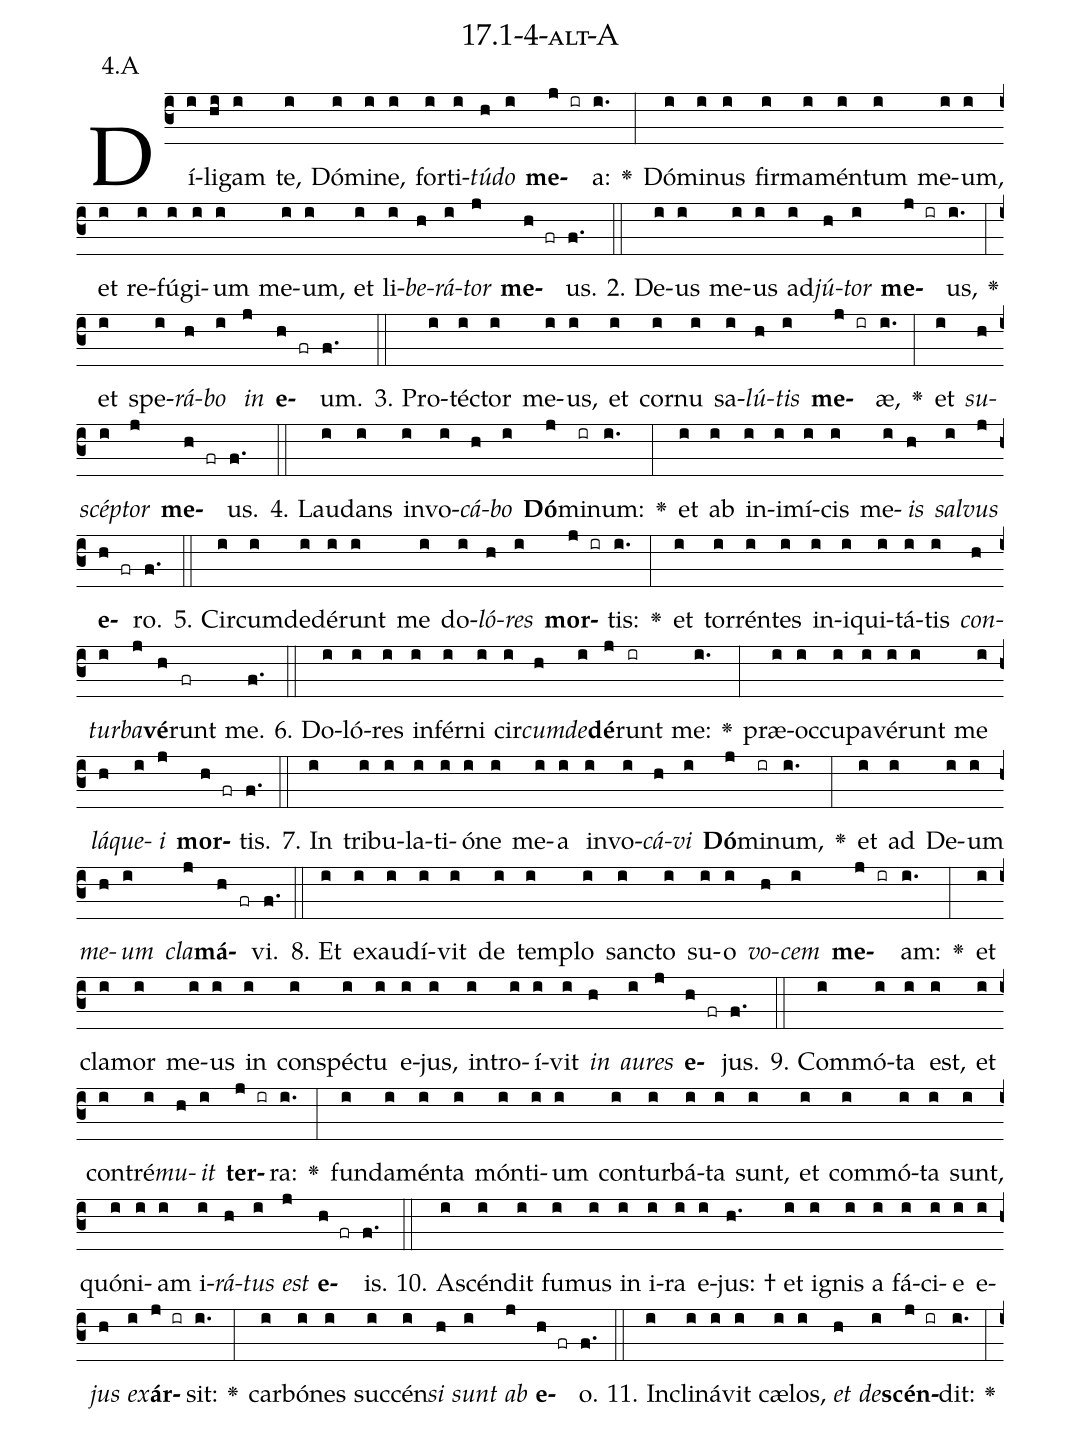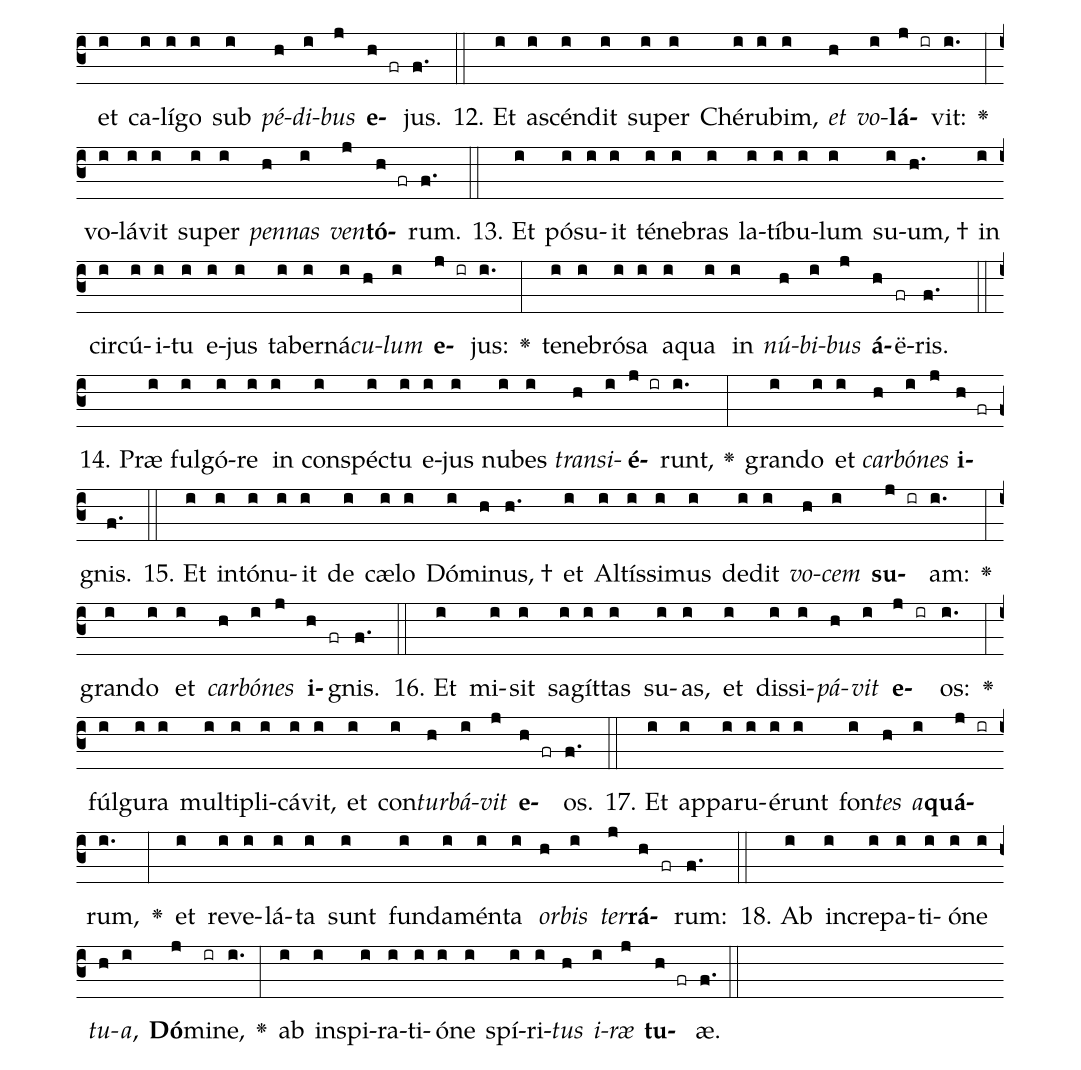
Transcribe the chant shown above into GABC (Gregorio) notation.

name: 17.1-4-alt-A;
annotation: 4.A;
%%
(c3)Dí(i)li(hi)gam(i) te,(i) Dó(i)mi(i)ne,(i) for(i)ti(i)<i>tú</i>(h)<i>do</i>(i) <b>me</b>(j ir)a:(i.) <v>\greheightstar</v>(:) Dó(i)mi(i)nus(i) fir(i)ma(i)mén(i)tum(i) me(i)um,(i) et(i) re(i)fú(i)gi(i)um(i) me(i)um,(i) et(i) li(i)<i>be</i>(h)<i>rá</i>(i)<i>tor</i>(j) <b>me</b>(h fr)us.(f.) (::)
2. De(i)us(i) me(i)us(i) ad(i)<i>jú</i>(h)<i>tor</i>(i) <b>me</b>(j ir)us,(i.) <v>\greheightstar</v>(:) et(i) spe(i)<i>rá</i>(h)<i>bo</i>(i) <i>in</i>(j) <b>e</b>(h fr)um.(f.) (::)
3. Pro(i)téc(i)tor(i) me(i)us,(i) et(i) cor(i)nu(i) sa(i)<i>lú</i>(h)<i>tis</i>(i) <b>me</b>(j ir)æ,(i.) <v>\greheightstar</v>(:) et(i) <i>su</i>(h)<i>scép</i>(i)<i>tor</i>(j) <b>me</b>(h fr)us.(f.) (::)
4. Lau(i)dans(i) in(i)vo(i)<i>cá</i>(h)<i>bo</i>(i) <b>Dó</b>(j)mi(ir)num:(i.) <v>\greheightstar</v>(:) et(i) ab(i) in(i)i(i)mí(i)cis(i) me(i)<i>is</i>(h) <i>sal</i>(i)<i>vus</i>(j) <b>e</b>(h fr)ro.(f.) (::)
5. Cir(i)cum(i)de(i)dé(i)runt(i) me(i) do(i)<i>ló</i>(h)<i>res</i>(i) <b>mor</b>(j ir)tis:(i.) <v>\greheightstar</v>(:) et(i) tor(i)rén(i)tes(i) in(i)i(i)qui(i)tá(i)tis(i) <i>con</i>(h)<i>tur</i>(i)<i>ba</i>(j)<b>vé</b>(h)runt(fr) me.(f.) (::)
6. Do(i)ló(i)res(i) in(i)fér(i)ni(i) cir(i)<i>cum</i>(h)<i>de</i>(i)<b>dé</b>(j)runt(ir) me:(i.) <v>\greheightstar</v>(:) præ(i)oc(i)cu(i)pa(i)vé(i)runt(i) me(i) <i>lá</i>(h)<i>que</i>(i)<i>i</i>(j) <b>mor</b>(h fr)tis.(f.) (::)
7. In(i) tri(i)bu(i)la(i)ti(i)ó(i)ne(i) me(i)a(i) in(i)vo(i)<i>cá</i>(h)<i>vi</i>(i) <b>Dó</b>(j)mi(ir)num,(i.) <v>\greheightstar</v>(:) et(i) ad(i) De(i)um(i) <i>me</i>(h)<i>um</i>(i) <i>cla</i>(j)<b>má</b>(h fr)vi.(f.) (::)
8. Et(i) ex(i)au(i)dí(i)vit(i) de(i) tem(i)plo(i) sanc(i)to(i) su(i)o(i) <i>vo</i>(h)<i>cem</i>(i) <b>me</b>(j ir)am:(i.) <v>\greheightstar</v>(:) et(i) cla(i)mor(i) me(i)us(i) in(i) con(i)spéc(i)tu(i) e(i)jus,(i) in(i)tro(i)í(i)vit(i) <i>in</i>(h) <i>au</i>(i)<i>res</i>(j) <b>e</b>(h fr)jus.(f.) (::)
9. Com(i)mó(i)ta(i) est,(i) et(i) con(i)tré(i)<i>mu</i>(h)<i>it</i>(i) <b>ter</b>(j ir)ra:(i.) <v>\greheightstar</v>(:) fun(i)da(i)mén(i)ta(i) món(i)ti(i)um(i) con(i)tur(i)bá(i)ta(i) sunt,(i) et(i) com(i)mó(i)ta(i) sunt,(i) quón(i)i(i)am(i) i(i)<i>rá</i>(h)<i>tus</i>(i) <i>est</i>(j) <b>e</b>(h fr)is.(f.) (::)
10. A(i)scén(i)dit(i) fu(i)mus(i) in(i) i(i)ra(i) e(i)jus: †(h.) et(i) i(i)gnis(i) a(i) fá(i)ci(i)e(i) e(i)<i>jus</i>(h) <i>ex</i>(i)<b>ár</b>(j ir)sit:(i.) <v>\greheightstar</v>(:) car(i)bó(i)nes(i) suc(i)cén(i)<i>si</i>(h) <i>sunt</i>(i) <i>ab</i>(j) <b>e</b>(h fr)o.(f.) (::)
11. In(i)cli(i)ná(i)vit(i) cæ(i)los,(i) <i>et</i>(h) <i>de</i>(i)<b>scén</b>(j ir)dit:(i.) <v>\greheightstar</v>(:) et(i) ca(i)lí(i)go(i) sub(i) <i>pé</i>(h)<i>di</i>(i)<i>bus</i>(j) <b>e</b>(h fr)jus.(f.) (::)
12. Et(i) a(i)scén(i)dit(i) su(i)per(i) Ché(i)ru(i)bim,(i) <i>et</i>(h) <i>vo</i>(i)<b>lá</b>(j ir)vit:(i.) <v>\greheightstar</v>(:) vo(i)lá(i)vit(i) su(i)per(i) <i>pen</i>(h)<i>nas</i>(i) <i>ven</i>(j)<b>tó</b>(h fr)rum.(f.) (::)
13. Et(i) pó(i)su(i)it(i) té(i)ne(i)bras(i) la(i)tí(i)bu(i)lum(i) su(i)um, †(h.) in(i) cir(i)cú(i)i(i)tu(i) e(i)jus(i) ta(i)ber(i)ná(i)<i>cu</i>(h)<i>lum</i>(i) <b>e</b>(j ir)jus:(i.) <v>\greheightstar</v>(:) te(i)ne(i)bró(i)sa(i) a(i)qua(i) in(i) <i>nú</i>(h)<i>bi</i>(i)<i>bus</i>(j) <b>á</b>(h)ë(fr)ris.(f.) (::)
14. Præ(i) ful(i)gó(i)re(i) in(i) con(i)spéc(i)tu(i) e(i)jus(i) nu(i)bes(i) <i>trans</i>(h)<i>i</i>(i)<b>é</b>(j ir)runt,(i.) <v>\greheightstar</v>(:) gran(i)do(i) et(i) <i>car</i>(h)<i>bó</i>(i)<i>nes</i>(j) <b>i</b>(h fr)gnis.(f.) (::)
15. Et(i) in(i)tó(i)nu(i)it(i) de(i) cæ(i)lo(i) Dó(i)mi(h)nus, †(h.) et(i) Al(i)tís(i)si(i)mus(i) de(i)dit(i) <i>vo</i>(h)<i>cem</i>(i) <b>su</b>(j ir)am:(i.) <v>\greheightstar</v>(:) gran(i)do(i) et(i) <i>car</i>(h)<i>bó</i>(i)<i>nes</i>(j) <b>i</b>(h fr)gnis.(f.) (::)
16. Et(i) mi(i)sit(i) sa(i)gít(i)tas(i) su(i)as,(i) et(i) dis(i)si(i)<i>pá</i>(h)<i>vit</i>(i) <b>e</b>(j ir)os:(i.) <v>\greheightstar</v>(:) fúl(i)gu(i)ra(i) mul(i)ti(i)pli(i)cá(i)vit,(i) et(i) con(i)<i>tur</i>(h)<i>bá</i>(i)<i>vit</i>(j) <b>e</b>(h fr)os.(f.) (::)
17. Et(i) ap(i)pa(i)ru(i)é(i)runt(i) fon(i)<i>tes</i>(h) <i>a</i>(i)<b>quá</b>(j ir)rum,(i.) <v>\greheightstar</v>(:) et(i) re(i)ve(i)lá(i)ta(i) sunt(i) fun(i)da(i)mén(i)ta(i) <i>or</i>(h)<i>bis</i>(i) <i>ter</i>(j)<b>rá</b>(h fr)rum:(f.) (::)
18. Ab(i) in(i)cre(i)pa(i)ti(i)ó(i)ne(i) <i>tu</i>(h)<i>a</i>,(i) <b>Dó</b>(j)mi(ir)ne,(i.) <v>\greheightstar</v>(:) ab(i) in(i)spi(i)ra(i)ti(i)ó(i)ne(i) spí(i)ri(i)<i>tus</i>(h) <i>i</i>(i)<i>ræ</i>(j) <b>tu</b>(h fr)æ.(f.) (::)
